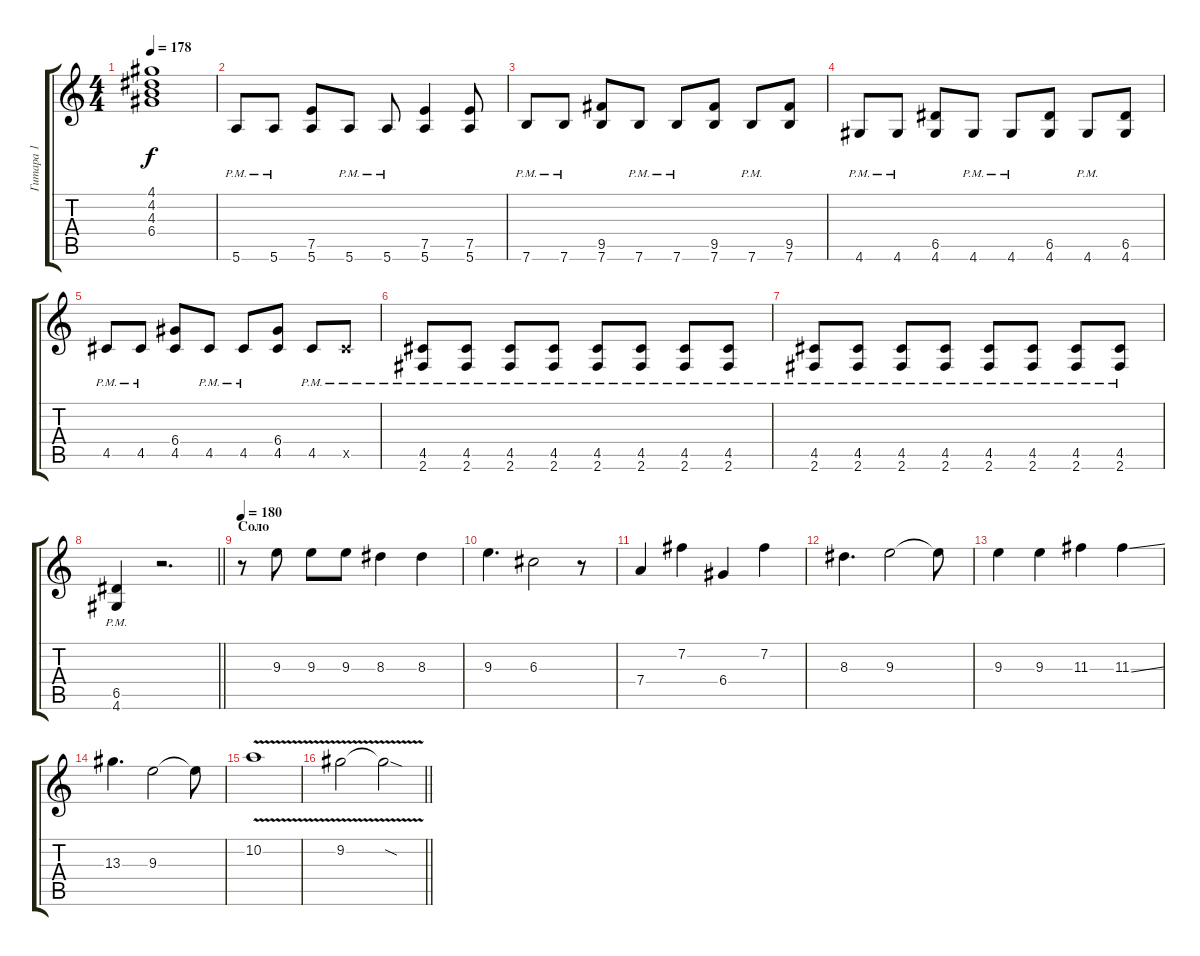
\track ("Гитара 1" "Гитара 1") {instrument overdrivenguitar}
\staff {score tabs}
\tuning (E4 B3 G3 D3 A2 E2) {hide}
\ts (4 4)
\tempo 178
\clef g2
\ks c
(4.1{t} 4.2{t} 4.3{t} 6.4{t}).1{dy f} |
5.6{pm}.8{volume 16 instrument overdrivenguitar} 5.6{pm}.8 (7.5 5.6).8 5.6{pm}.8 5.6{pm}.8 (7.5 5.6).4 (7.5 5.6).8 |
7.6{pm}.8 7.6{pm}.8 (9.5 7.6).8 7.6{pm}.8 7.6{pm}.8 (9.5 7.6).8 7.6{pm}.8 (9.5 7.6).8 |
4.6{pm}.8 4.6{pm}.8 (6.5 4.6).8 4.6{pm}.8 4.6{pm}.8 (6.5 4.6).8 4.6{pm}.8 (6.5 4.6).8 |
4.5{pm}.8 4.5{pm}.8 (6.4 4.5).8 4.5{pm}.8 4.5{pm}.8 (6.4 4.5).8 4.5{pm}.8 4.5{pm x}.8 |
(4.5{pm} 2.6{pm}).8 (4.5{pm} 2.6{pm}).8 (4.5{pm} 2.6{pm}).8 (4.5{pm} 2.6{pm}).8 (4.5{pm} 2.6{pm}).8 (4.5{pm} 2.6{pm}).8 (4.5{pm} 2.6{pm}).8 (4.5{pm} 2.6{pm}).8 |
(4.5{pm} 2.6{pm}).8 (4.5{pm} 2.6{pm}).8 (4.5{pm} 2.6{pm}).8 (4.5{pm} 2.6{pm}).8 (4.5{pm} 2.6{pm}).8 (4.5{pm} 2.6{pm}).8 (4.5{pm} 2.6{pm}).8 (4.5{pm} 2.6{pm}).8 |
\barLineRight lightlight
(6.5{pm} 4.6{pm}).4 r.2{d} |
\section ("" "Соло")
\tempo 180
r.8 9.3.8 9.3.8 9.3.8 8.3.4 8.3.4 |
9.3.4{d} 6.3.2 r.8 |
7.4.4 7.2.4 6.4.4 7.2.4 |
8.3.4{d} 9.3.2 9.3{t}.8 |
9.3.4 9.3.4 11.3.4 11.3{ss}.4 |
13.3.4{d} 9.3.2 9.3{t}.8 |
10.2{v}.1 |
\barLineRight lightlight
9.2{v}.2 9.2{sod t}.2
